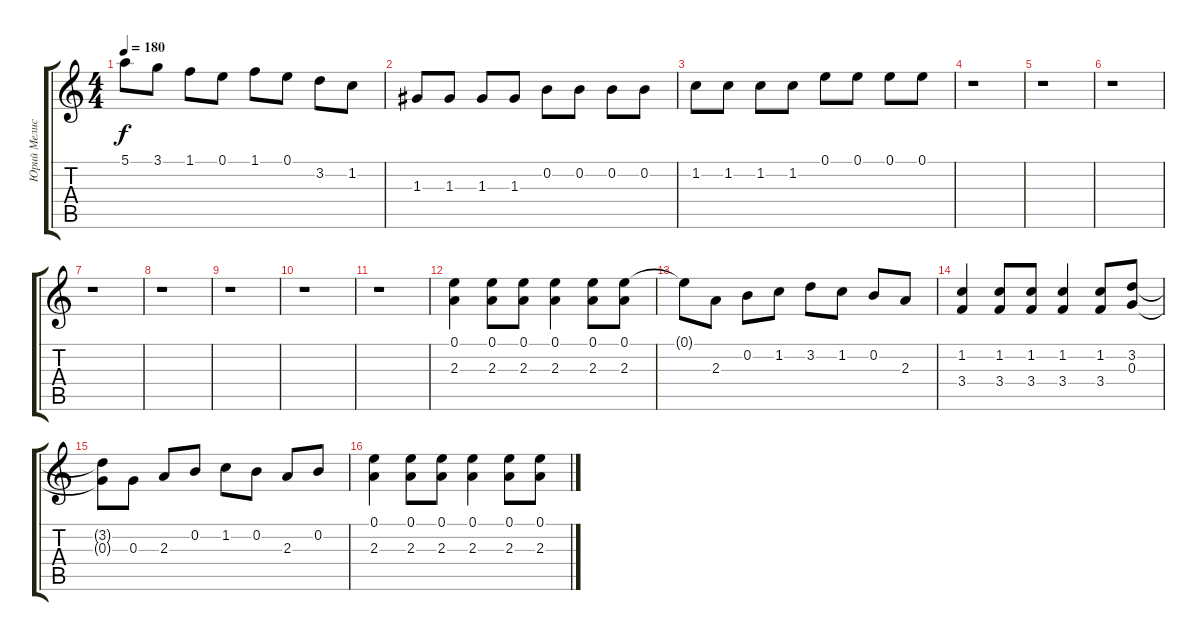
\track ("Юрий Мелисов" "Юрий Мелис") {instrument distortionguitar}
\staff {score tabs}
\tuning (E4 B3 G3 D3 A2 E2) {hide}
\ts (4 4)
\tempo 180
\clef g2
\ks c
5.1.8{dy f} 3.1.8 1.1.8 0.1.8 1.1.8 0.1.8 3.2.8 1.2.8 |
1.3.8{volume 10} 1.3.8 1.3.8 1.3.8 0.2.8 0.2.8 0.2.8 0.2.8 |
1.2.8 1.2.8 1.2.8 1.2.8 0.1.8 0.1.8 0.1.8 0.1.8 |
r.1 |
r.1 |
r.1 |
r.1 |
r.1 |
r.1 |
r.1 |
r.1 |
(0.1 2.3).4{volume 11 balance 12} (0.1 2.3).8 (0.1 2.3).8 (0.1 2.3).4 (0.1 2.3).8 (0.1 2.3).8 |
0.1{t}.8 2.3.8 0.2.8 1.2.8 3.2.8 1.2.8 0.2.8 2.3.8 |
(1.2 3.4).4 (1.2 3.4).8 (1.2 3.4).8 (1.2 3.4).4 (1.2 3.4).8 (3.2 0.3).8 |
(3.2{t} 0.3{t}).8 0.3.8 2.3.8 0.2.8 1.2.8 0.2.8 2.3.8 0.2.8 |
(0.1 2.3).4 (0.1 2.3).8 (0.1 2.3).8 (0.1 2.3).4 (0.1 2.3).8 (0.1 2.3).8
